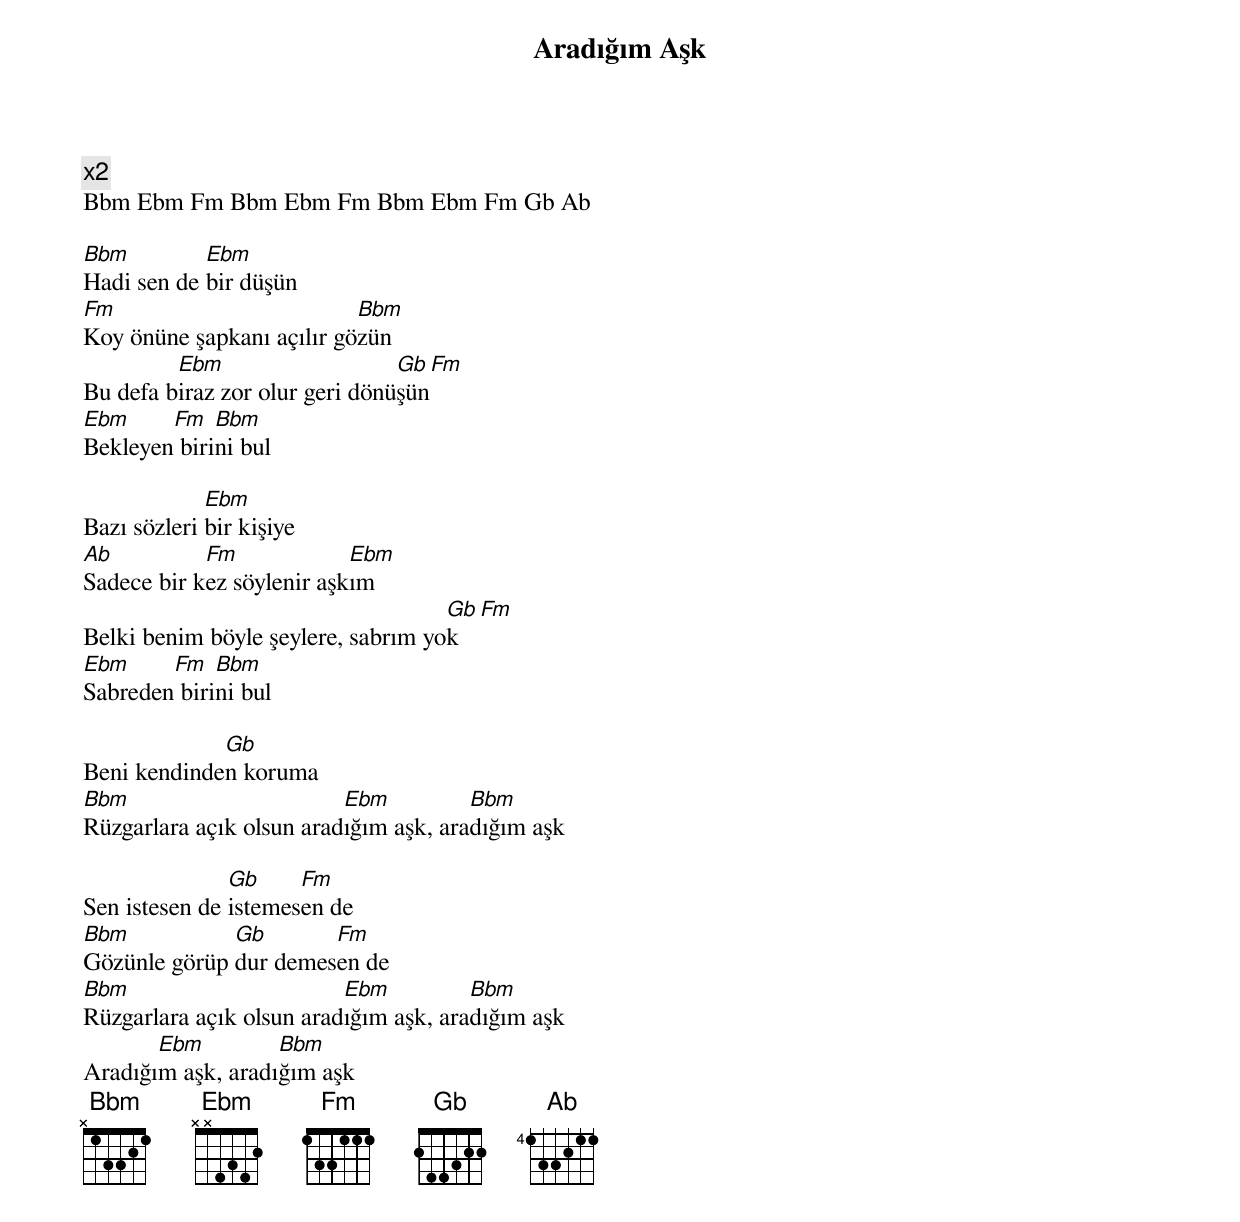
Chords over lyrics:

{title: Aradığım Aşk}
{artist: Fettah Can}

x2
Bbm Ebm Fm Bbm Ebm Fm Bbm Ebm Fm Gb Ab

Bbm         Ebm
Hadi sen de bir düşün
Fm                         Bbm
Koy önüne şapkanı açılır gözün
         Ebm                    Gb Fm
Bu defa biraz zor olur geri dönüşün
Ebm     Fm   Bbm
Bekleyen birini bul

             Ebm
Bazı sözleri bir kişiye
Ab          Fm             Ebm
Sadece bir kez söylenir aşkım
                                    Gb Fm
Belki benim böyle şeylere, sabrım yok
Ebm     Fm   Bbm
Sabreden birini bul

             Gb
Beni kendinden koruma
Bbm                       Ebm          Bbm
Rüzgarlara açık olsun aradığım aşk, aradığım aşk

               Gb     Fm
Sen istesen de istemesen de
Bbm           Gb       Fm
Gözünle görüp dur demesen de
Bbm                       Ebm          Bbm
Rüzgarlara açık olsun aradığım aşk, aradığım aşk
       Ebm         Bbm
Aradığım aşk, aradığım aşk
